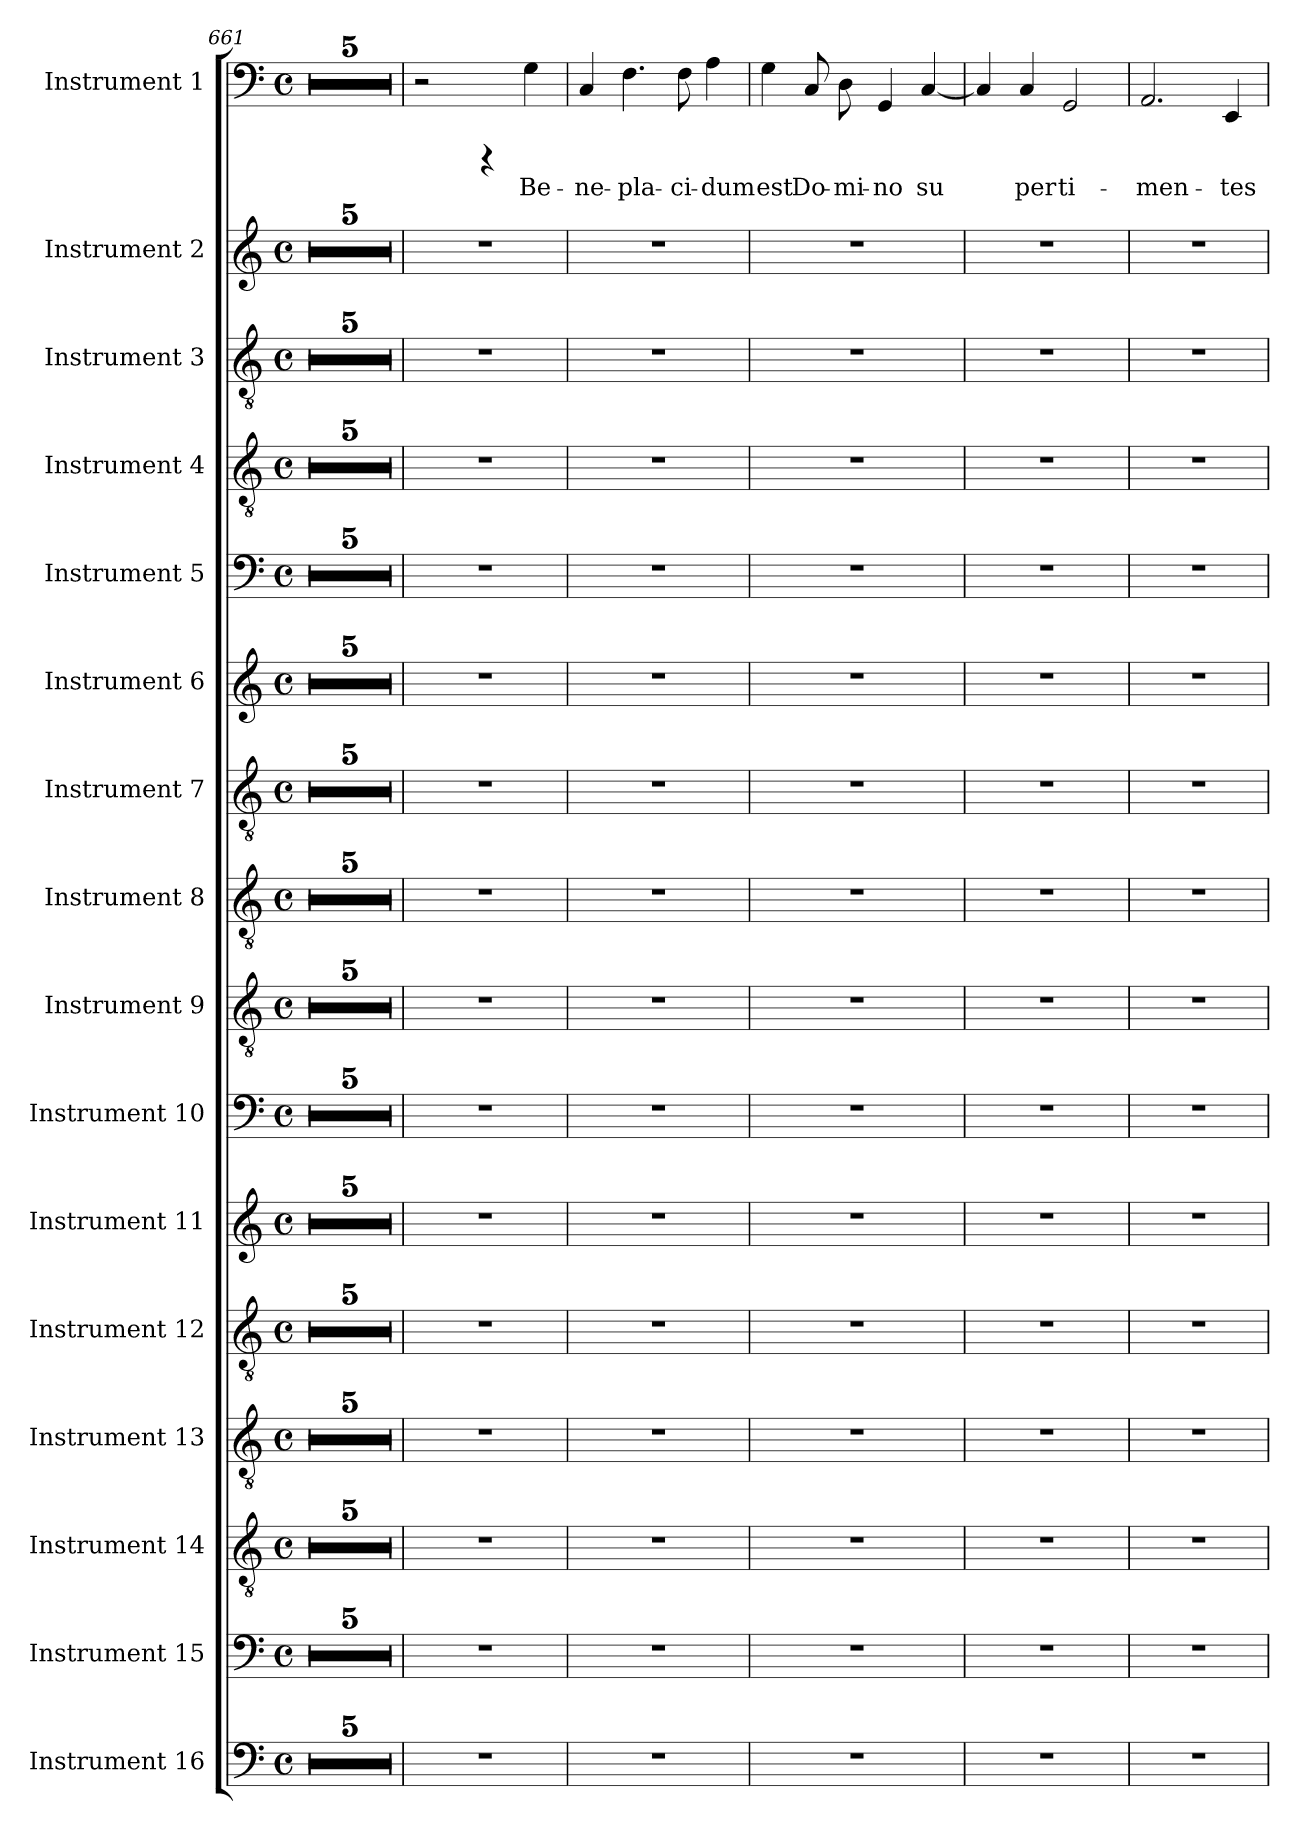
**kern	**kern	**kern	**kern	**kern	**kern	**kern	**kern	**kern	**kern	**kern	**kern	**kern	**kern	**kern	**kern	**text
*part16	*part15	*part14	*part13	*part12	*part11	*part10	*part9	*part8	*part7	*part6	*part5	*part4	*part3	*part2	*part1	*part1
*staff16	*staff15	*staff14	*staff13	*staff12	*staff11	*staff10	*staff9	*staff8	*staff7	*staff6	*staff5	*staff4	*staff3	*staff2	*staff1	*staff1
*I"Instrument 16	*I"Instrument 15	*I"Instrument 14	*I"Instrument 13	*I"Instrument 12	*I"Instrument 11	*I"Instrument 10	*I"Instrument 9	*I"Instrument 8	*I"Instrument 7	*I"Instrument 6	*I"Instrument 5	*I"Instrument 4	*I"Instrument 3	*I"Instrument 2	*I"Instrument 1	*
*clefF4	*clefF4	*clefGv2	*clefGv2	*clefGv2	*clefG2	*clefF4	*clefGv2	*clefGv2	*clefGv2	*clefG2	*clefF4	*clefGv2	*clefGv2	*clefG2	*clefF4	*
*k[]	*k[]	*k[]	*k[]	*k[]	*k[]	*k[]	*k[]	*k[]	*k[]	*k[]	*k[]	*k[]	*k[]	*k[]	*k[]	*
*C:	*C:	*C:	*C:	*C:	*C:	*C:	*C:	*C:	*C:	*C:	*C:	*C:	*C:	*C:	*C:	*
*M4/4	*M4/4	*M4/4	*M4/4	*M4/4	*M4/4	*M4/4	*M4/4	*M4/4	*M4/4	*M4/4	*M4/4	*M4/4	*M4/4	*M4/4	*M4/4	*
*met(c)	*met(c)	*met(c)	*met(c)	*met(c)	*met(c)	*met(c)	*met(c)	*met(c)	*met(c)	*met(c)	*met(c)	*met(c)	*met(c)	*met(c)	*met(c)	*
=661	=661	=661	=661	=661	=661	=661	=661	=661	=661	=661	=661	=661	=661	=661	=661	=661
1r	1r	1r	1r	1r	1r	1r	1r	1r	1r	1r	1r	1r	1r	1r	1r	.
=662	=662	=662	=662	=662	=662	=662	=662	=662	=662	=662	=662	=662	=662	=662	=662	=662
1r	1r	1r	1r	1r	1r	1r	1r	1r	1r	1r	1r	1r	1r	1r	1r	.
=663	=663	=663	=663	=663	=663	=663	=663	=663	=663	=663	=663	=663	=663	=663	=663	=663
1r	1r	1r	1r	1r	1r	1r	1r	1r	1r	1r	1r	1r	1r	1r	1r	.
=664	=664	=664	=664	=664	=664	=664	=664	=664	=664	=664	=664	=664	=664	=664	=664	=664
1r	1r	1r	1r	1r	1r	1r	1r	1r	1r	1r	1r	1r	1r	1r	1r	.
=665	=665	=665	=665	=665	=665	=665	=665	=665	=665	=665	=665	=665	=665	=665	=665	=665
1r	1r	1r	1r	1r	1r	1r	1r	1r	1r	1r	1r	1r	1r	1r	1r	.
=666	=666	=666	=666	=666	=666	=666	=666	=666	=666	=666	=666	=666	=666	=666	=666	=666
1r	1r	1r	1r	1r	1r	1r	1r	1r	1r	1r	1r	1r	1r	1r	2r	.
.	.	.	.	.	.	.	.	.	.	.	.	.	.	.	4rCCC	.
!	!	!	!	!	!	!	!	!	!	!	!	!	!	!	!	!LO:LY:b:cj
.	.	.	.	.	.	.	.	.	.	.	.	.	.	.	4G\	Be-
!!LO:LB:g=z
=667	=667	=667	=667	=667	=667	=667	=667	=667	=667	=667	=667	=667	=667	=667	=667	=667
!	!	!	!	!	!	!	!	!	!	!	!	!	!	!	!	!LO:LY:b:cj
1r	1r	1r	1r	1r	1r	1r	1r	1r	1r	1r	1r	1r	1r	1r	4C/	-ne-
!	!	!	!	!	!	!	!	!	!	!	!	!	!	!	!	!LO:LY:b:cj
.	.	.	.	.	.	.	.	.	.	.	.	.	.	.	4.F\	-pla-
!	!	!	!	!	!	!	!	!	!	!	!	!	!	!	!	!LO:LY:b:cj
.	.	.	.	.	.	.	.	.	.	.	.	.	.	.	8F\	-ci-
!	!	!	!	!	!	!	!	!	!	!	!	!	!	!	!	!LO:LY:b:cj
.	.	.	.	.	.	.	.	.	.	.	.	.	.	.	4A\	-dum
=668	=668	=668	=668	=668	=668	=668	=668	=668	=668	=668	=668	=668	=668	=668	=668	=668
!	!	!	!	!	!	!	!	!	!	!	!	!	!	!	!	!LO:LY:b:cj
1r	1r	1r	1r	1r	1r	1r	1r	1r	1r	1r	1r	1r	1r	1r	4G\	est
!	!	!	!	!	!	!	!	!	!	!	!	!	!	!	!	!LO:LY:b:cj
.	.	.	.	.	.	.	.	.	.	.	.	.	.	.	8C/	Do-
!	!	!	!	!	!	!	!	!	!	!	!	!	!	!	!	!LO:LY:b:cj
.	.	.	.	.	.	.	.	.	.	.	.	.	.	.	8D\	-mi-
!	!	!	!	!	!	!	!	!	!	!	!	!	!	!	!	!LO:LY:b:cj
.	.	.	.	.	.	.	.	.	.	.	.	.	.	.	4GG/	-no
!	!	!	!	!	!	!	!	!	!	!	!	!	!	!	!	!LO:LY:b:cj
.	.	.	.	.	.	.	.	.	.	.	.	.	.	.	[<4C/	su-
=669	=669	=669	=669	=669	=669	=669	=669	=669	=669	=669	=669	=669	=669	=669	=669	=669
!	!	!	!	!	!	!	!	!	!	!	!	!	!	!	!	!LO:LY:b:cj
1r	1r	1r	1r	1r	1r	1r	1r	1r	1r	1r	1r	1r	1r	1r	4C/]	--
!	!	!	!	!	!	!	!	!	!	!	!	!	!	!	!	!LO:LY:b:cj
.	.	.	.	.	.	.	.	.	.	.	.	.	.	.	4C/	-per
!	!	!	!	!	!	!	!	!	!	!	!	!	!	!	!	!LO:LY:b:cj
.	.	.	.	.	.	.	.	.	.	.	.	.	.	.	2GG/	ti-
=670	=670	=670	=670	=670	=670	=670	=670	=670	=670	=670	=670	=670	=670	=670	=670	=670
!	!	!	!	!	!	!	!	!	!	!	!	!	!	!	!	!LO:LY:b:cj
1r	1r	1r	1r	1r	1r	1r	1r	1r	1r	1r	1r	1r	1r	1r	2.AA/	-men-
!	!	!	!	!	!	!	!	!	!	!	!	!	!	!	!	!LO:LY:b:cj
.	.	.	.	.	.	.	.	.	.	.	.	.	.	.	4EE/	-tes
=	=	=	=	=	=	=	=	=	=	=	=	=	=	=	=	=
*-	*-	*-	*-	*-	*-	*-	*-	*-	*-	*-	*-	*-	*-	*-	*-	*-
